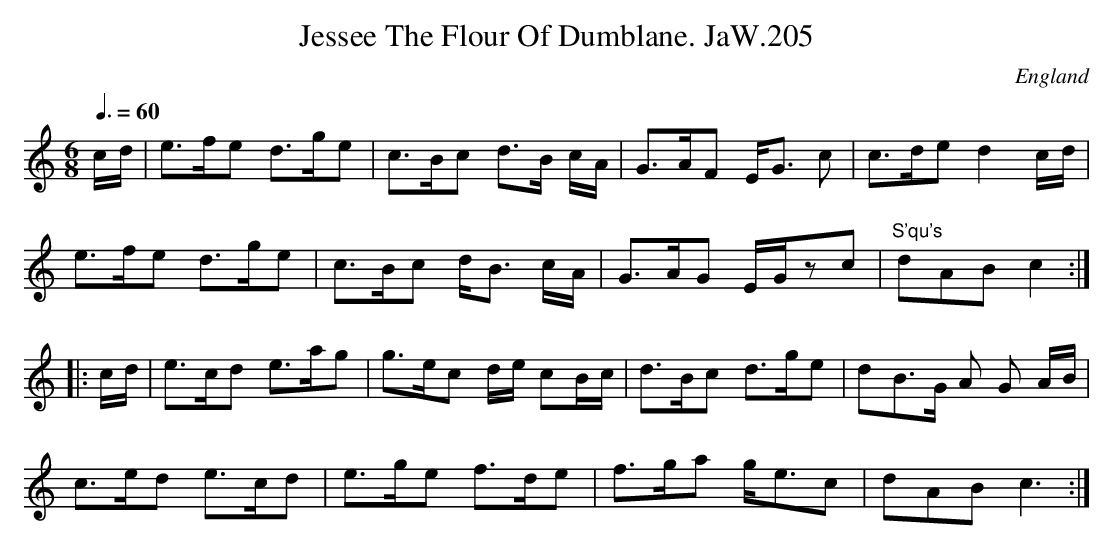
X:1
T:Jessee The Flour Of Dumblane. JaW.205
L:1/8
M:6/8
O:England
Q:3/8=60
K:C
c/d/|e>fe d>ge|c>Bc d>B c/A/|G>AF E<G c|c>de d2c/d/|!
e>fe d>ge|c>Bc d<B c/A/|G>AG E/G/zc|"S'qu's"dAB c2:|!
|:c/d/|e>cd e>ag|g>ec d/e/ cB/c/|d>Bc d>ge|dB>G A G A/B/|!
c>ed e>cd|e>ge f>de|f>ga g<ec|dAB c3:|
